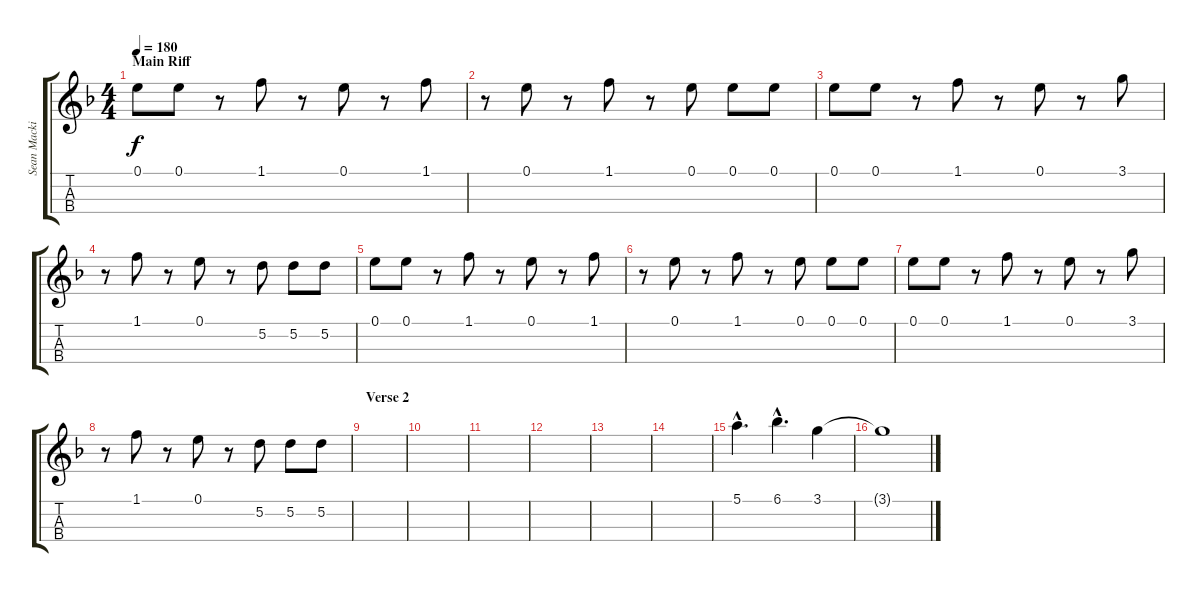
\track ("Sean Mackin (Violin)" "Sean Macki") {instrument violin}
\staff {score tabs}
\tuning (E5 A4 D4 G3) {hide}
\ts (4 4)
\section ("" "Main Riff")
\tempo 180
\clef g2
\ks f
0.1.8{dy f} 0.1.8 r.8 1.1.8 r.8 0.1.8 r.8 1.1.8 |
r.8 0.1.8 r.8 1.1.8 r.8 0.1.8 0.1.8 0.1.8 |
0.1.8 0.1.8 r.8 1.1.8 r.8 0.1.8 r.8 3.1.8 |
r.8 1.1.8 r.8 0.1.8 r.8 5.2.8 5.2.8 5.2.8 |
0.1.8 0.1.8 r.8 1.1.8 r.8 0.1.8 r.8 1.1.8 |
r.8 0.1.8 r.8 1.1.8 r.8 0.1.8 0.1.8 0.1.8 |
0.1.8 0.1.8 r.8 1.1.8 r.8 0.1.8 r.8 3.1.8 |
r.8 1.1.8 r.8 0.1.8 r.8 5.2.8 5.2.8 5.2.8 |
\section ("" "Verse 2")
|
|
|
|
|
|
5.1{hac}.4{d} 6.1{hac}.4{d} 3.1.4 |
3.1{t}.1
